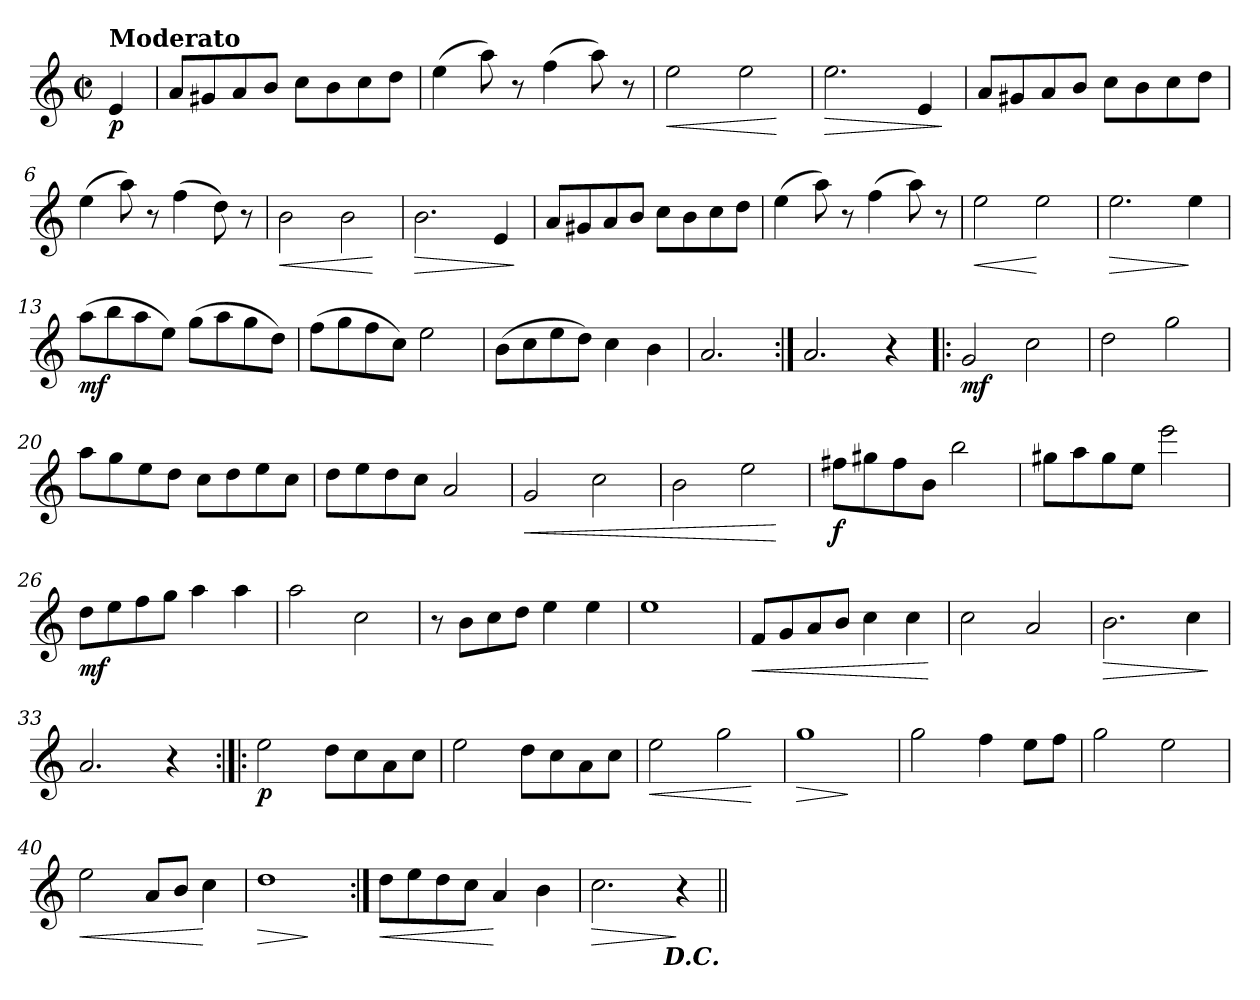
**kern	**dynam
*part1	*part1
*staff1	*staff1
*clefG2	*
*k[]	*
*a:	*
*M2/2	*
*met(c|)	*
=	=
!LO:TX:a:B:t=Moderato	!
4e	p
=1	=1
8aL	.
8g#X	.
8a	.
8bJ	.
8ccL	.
8b	.
8cc	.
8ddJ	.
=2	=2
(4ee	.
8aa)	.
8r	.
(4ff	.
8aa)	.
8r	.
=3	=3
!	!LO:HP:b
2ee	<
2ee	.
.	[
=4	=4
!	!LO:HP:b
2.ee	>
4e	.
.	]
=5	=5
8aL	.
8g#X	.
8a	.
8bJ	.
8ccL	.
8b	.
8cc	.
8ddJ	.
=6	=6
(4ee	.
8aa)	.
8r	.
(4ff	.
8dd)	.
8r	.
=7	=7
!	!LO:HP:b
2b	<
2b	.
.	[
=8	=8
!	!LO:HP:b
2.b	>
4e	.
.	]
=9	=9
8aL	.
8g#X	.
8a	.
8bJ	.
8ccL	.
8b	.
8cc	.
8ddJ	.
=10	=10
(4ee	.
8aa)	.
8r	.
(4ff	.
8aa)	.
8r	.
=11	=11
!	!LO:HP:b
2ee	<
2ee	[
=12	=12
!	!LO:HP:b
2.ee	>
4ee	]
=13	=13
(8aaL	mf
8bb	.
8aa	.
8eeJ)	.
(8ggL	.
8aa	.
8gg	.
8ddJ)	.
=14	=14
(8ffL	.
8gg	.
8ff	.
8ccJ)	.
2ee	.
=15	=15
(8bL	.
8cc	.
8ee	.
8ddJ)	.
4cc	.
4b	.
=16	=16
2.a	.
=17:|!	=17:|!
2.a	.
4r	.
=18!|:	=18!|:
2g	mf
2cc	.
=19	=19
2dd	.
2gg	.
=20	=20
8aaL	.
8gg	.
8ee	.
8ddJ	.
8ccL	.
8dd	.
8ee	.
8ccJ	.
=21	=21
8ddL	.
8ee	.
8dd	.
8ccJ	.
2a	.
=22	=22
!	!LO:HP:b
2g	<
2cc	.
=23	=23
2b	.
2ee	.
.	[
=24	=24
8ff#XL	f
8gg#X	.
8ff#	.
8bJ	.
2bb	.
=25	=25
8gg#XL	.
8aa	.
8gg#	.
8eeJ	.
2eee	.
=26	=26
8ddL	mf
8ee	.
8ff	.
8ggJ	.
4aa	.
4aa	.
=27	=27
2aa	.
2cc	.
=28	=28
8r	.
8bL	.
8cc	.
8ddJ	.
4ee	.
4ee	.
=29	=29
1ee	.
=30	=30
!	!LO:HP:b
8fL	<
8g	.
8a	.
8bJ	.
4cc	.
4cc	.
.	[
=31	=31
2cc	.
2a	.
=32	=32
!	!LO:HP:b
2.b	>
4cc	.
.	]
=33	=33
2.a	.
4r	.
*k[]	*
*C:	*
=34:|!|:	=34:|!|:
2ee	p
8ddL	.
8cc	.
8a	.
8ccJ	.
=35	=35
2ee	.
8ddL	.
8cc	.
8a	.
8ccJ	.
=36	=36
!	!LO:HP:b
2ee	<
2gg	.
.	[
=37	=37
!	!LO:HP:b
1gg	>
.	]
=38	=38
2gg	.
4ff	.
8eeL	.
8ffJ	.
=39	=39
2gg	.
2ee	.
=40	=40
!	!LO:HP:b
2ee	<
8aL	.
8bJ	.
4cc	[
=41	=41
!	!LO:HP:b
1dd	>
.	]
=42:|!	=42:|!
!	!LO:HP:b
8ddL	<
8ee	.
8dd	.
8ccJ	.
4a	[
4b	.
=43	=43
!	!LO:HP:b
2.cc	>
4r	]
!LO:TX:b:Bi:rj:t=D.C.	!
=||	=||
*-	*-
